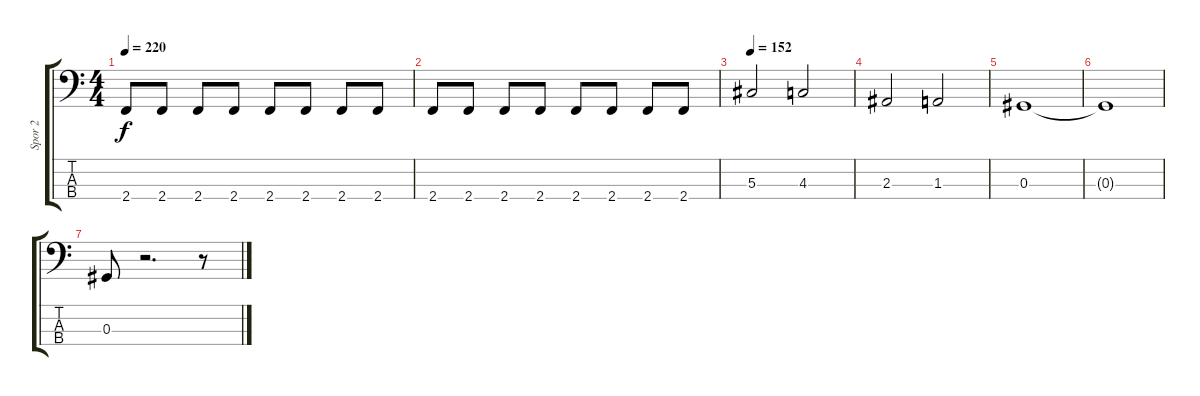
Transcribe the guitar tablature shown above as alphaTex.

\track ("Spor 2" "Spor 2") {instrument electricbasspick}
\staff {score tabs}
\tuning (Gb2 Db2 Ab1 Eb1) {hide}
\ts (4 4)
\tempo 220
\clef f4
\ks c
2.4.8{dy f} 2.4.8 2.4.8 2.4.8 2.4.8 2.4.8 2.4.8 2.4.8 |
2.4.8 2.4.8 2.4.8 2.4.8 2.4.8 2.4.8 2.4.8 2.4.8 |
\tempo 152
5.3.2 4.3.2 |
2.3.2 1.3.2 |
0.3.1 |
0.3{t}.1 |
0.3.8 r.2{d} r.8
